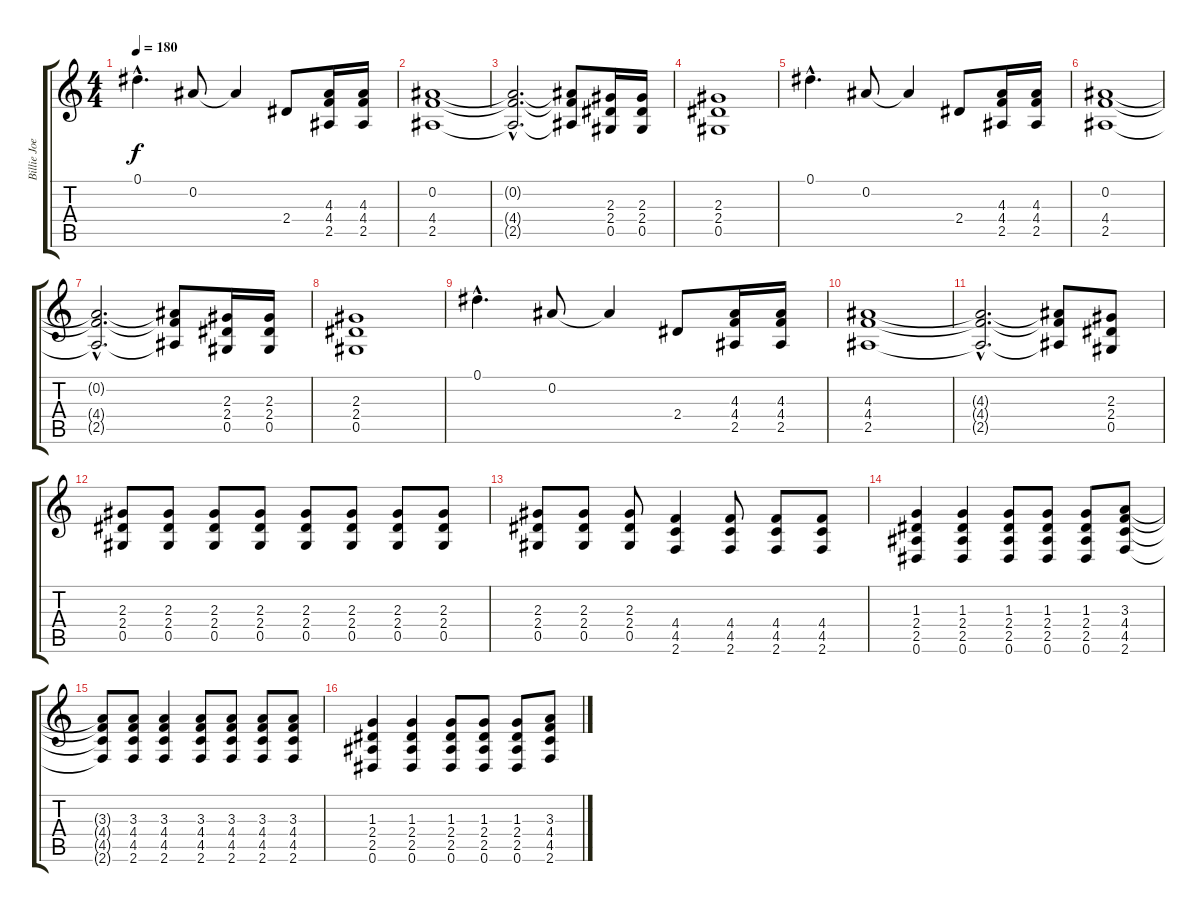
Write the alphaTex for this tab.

\track ("Billie Joe (Guitar)" "Billie Joe") {instrument distortionguitar}
\staff {score tabs}
\tuning (Eb4 Bb3 Gb3 Db3 Ab2 Eb2) {hide}
\ts (4 4)
\tempo 180
\clef g2
\ks c
0.1{hac}.4{d dy f} 0.2.8 0.2{t}.4 2.4.8 (4.3 4.4 2.5).16 (4.3 4.4 2.5).16 |
(0.2 4.4 2.5).1 |
(0.2{hac t} 4.4{hac t} 2.5{hac t}).2{d} (0.2{t} 4.4{t} 2.5{t}).8 (2.3 2.4 0.5).16 (2.3 2.4 0.5).16 |
(2.3 2.4 0.5).1 |
0.1{hac}.4{d} 0.2.8 0.2{t}.4 2.4.8 (4.3 4.4 2.5).16 (4.3 4.4 2.5).16 |
(0.2 4.4 2.5).1 |
(0.2{hac t} 4.4{hac t} 2.5{hac t}).2{d} (0.2{t} 4.4{t} 2.5{t}).8 (2.3 2.4 0.5).16 (2.3 2.4 0.5).16 |
(2.3 2.4 0.5).1 |
0.1{hac}.4{d} 0.2.8 0.2{t}.4 2.4.8 (4.3 4.4 2.5).16 (4.3 4.4 2.5).16 |
(4.3 4.4 2.5).1 |
(4.3{hac t} 4.4{hac t} 2.5{hac t}).2{d} (4.3{t} 4.4{t} 2.5{t}).8 (2.3 2.4 0.5).8 |
(2.3 2.4 0.5).8 (2.3 2.4 0.5).8 (2.3 2.4 0.5).8 (2.3 2.4 0.5).8 (2.3 2.4 0.5).8 (2.3 2.4 0.5).8 (2.3 2.4 0.5).8 (2.3 2.4 0.5).8 |
(2.3 2.4 0.5).8 (2.3 2.4 0.5).8 (2.3 2.4 0.5).8 (4.4 4.5 2.6).4 (4.4 4.5 2.6).8 (4.4 4.5 2.6).8 (4.4 4.5 2.6).8 |
(1.3 2.4 2.5 0.6).4 (1.3 2.4 2.5 0.6).4 (1.3 2.4 2.5 0.6).8 (1.3 2.4 2.5 0.6).8 (1.3 2.4 2.5 0.6).8 (3.3 4.4 4.5 2.6).8 |
(3.3{t} 4.4{t} 4.5{t} 2.6{t}).8 (3.3 4.4 4.5 2.6).8 (3.3 4.4 4.5 2.6).4 (3.3 4.4 4.5 2.6).8 (3.3 4.4 4.5 2.6).8 (3.3 4.4 4.5 2.6).8 (3.3 4.4 4.5 2.6).8 |
(1.3 2.4 2.5 0.6).4 (1.3 2.4 2.5 0.6).4 (1.3 2.4 2.5 0.6).8 (1.3 2.4 2.5 0.6).8 (1.3 2.4 2.5 0.6).8 (3.3 4.4 4.5 2.6).8
